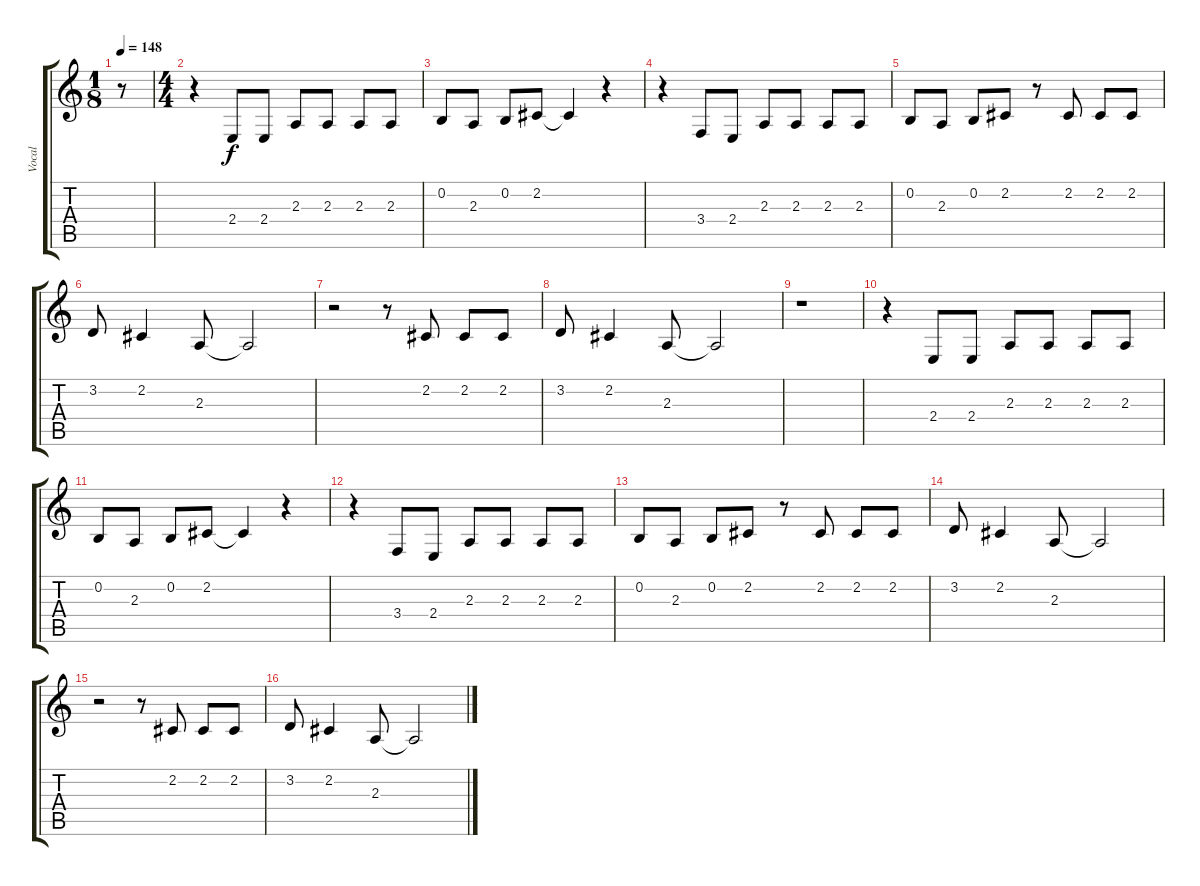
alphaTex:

\track ("Vocal" "Vocal") {instrument altosax}
\staff {score tabs}
\tuning (E4 B3 G3 D3 A2 E2) {hide}
\ts (1 8)
\tempo 148
\clef g2
\ks c
r.8{dy f instrument altosax} |
\ts (4 4)
r.4 2.4.8 2.4.8 2.3.8 2.3.8 2.3.8 2.3.8 |
0.2.8 2.3.8 0.2.8 2.2.8 2.2{t}.4 r.4 |
r.4 3.4.8 2.4.8 2.3.8 2.3.8 2.3.8 2.3.8 |
0.2.8 2.3.8 0.2.8 2.2.8 r.8 2.2.8 2.2.8 2.2.8 |
3.2.8 2.2.4 2.3.8 2.3{t}.2 |
r.2 r.8 2.2.8 2.2.8 2.2.8 |
3.2.8 2.2.4 2.3.8 2.3{t}.2 |
r.1 |
r.4 2.4.8 2.4.8 2.3.8 2.3.8 2.3.8 2.3.8 |
0.2.8 2.3.8 0.2.8 2.2.8 2.2{t}.4 r.4 |
r.4 3.4.8 2.4.8 2.3.8 2.3.8 2.3.8 2.3.8 |
0.2.8 2.3.8 0.2.8 2.2.8 r.8 2.2.8 2.2.8 2.2.8 |
3.2.8 2.2.4 2.3.8 2.3{t}.2 |
r.2 r.8 2.2.8 2.2.8 2.2.8 |
3.2.8 2.2.4 2.3.8 2.3{t}.2
